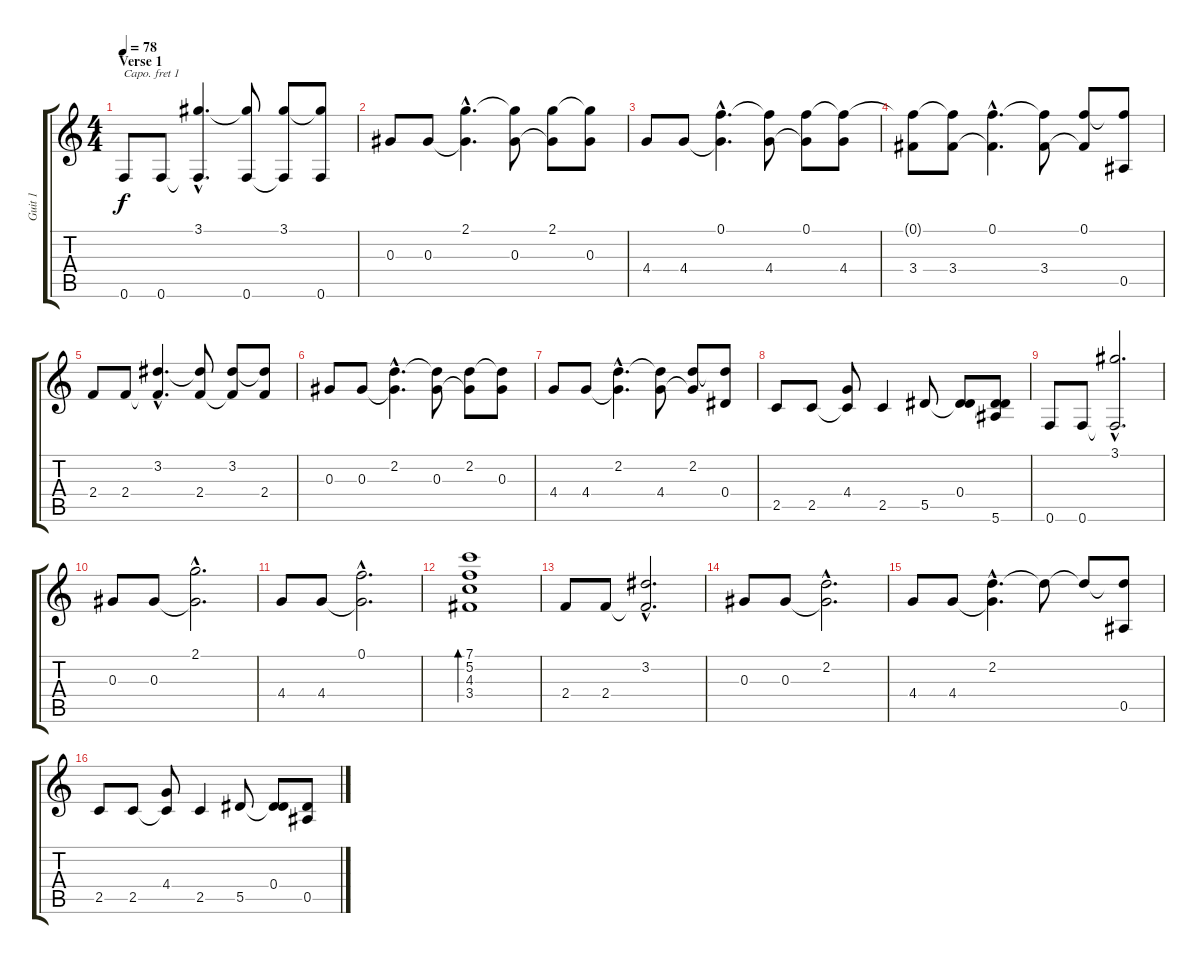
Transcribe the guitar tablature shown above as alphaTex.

\track ("Guit 1 " "Guit 1 ") {instrument electricguitarjazz}
\staff {score tabs}
\capo 1
\tuning (E4 B3 G3 D3 A2 E2) {hide}
\ts (4 4)
\section ("" "Verse 1")
\tempo 78
\clef g2
\ks c
0.6.8{dy f instrument electricguitarjazz} 0.6.8 (3.1{hac} 0.6{hac t}).4{d} (3.1{t} 0.6).8 (3.1 0.6{t}).8 (3.1{t} 0.6).8 |
0.3.8 0.3.8 (2.1{hac} 0.3{hac t}).4{d} (2.1{t} 0.3).8 (2.1 0.3{t}).8 (2.1{t} 0.3).8 |
4.4.8 4.4.8 (0.1{hac} 4.4{hac t}).4{d} (0.1{t} 4.4).8 (0.1 4.4{t}).8 (0.1{t} 4.4).8 |
(0.1{t} 3.4).8 (0.1{t} 3.4).8 (0.1{hac} 3.4{hac t}).4{d} (0.1{t} 3.4).8 (0.1 3.4{t}).8 (0.1{t} 0.5).8 |
2.4.8 2.4.8 (3.2{hac} 2.4{hac t}).4{d} (3.2{t} 2.4).8 (3.2 2.4{t}).8 (3.2{t} 2.4).8 |
0.3.8 0.3.8 (2.2{hac} 0.3{hac t}).4{d} (2.2{t} 0.3).8 (2.2 0.3{t}).8 (2.2{t} 0.3).8 |
4.4.8 4.4.8 (2.2{hac} 4.4{hac t}).4{d} (2.2{t} 4.4).8 (2.2 4.4{t}).8 (2.2{t} 0.4).8 |
2.5.8 2.5.8 (4.4 2.5{t}).8 2.5.4 5.5.8 (0.4 5.5{t}).8 (0.4{t} 5.5{t} 5.6).8 |
\section ("" "")
0.6.8 0.6.8 (3.1{hac} 0.6{hac t}).2{d} |
0.3.8 0.3.8 (2.1{hac} 0.3{hac t}).2{d} |
4.4.8 4.4.8 (0.1{hac} 4.4{hac t}).2{d} |
(7.1 5.2 4.3 3.4).1{bd 120} |
2.4.8 2.4.8 (3.2{hac} 2.4{hac t}).2{d} |
0.3.8 0.3.8 (2.2{hac} 0.3{hac t}).2{d} |
4.4.8 4.4.8 (2.2{hac} 4.4{hac t}).4{d} 2.2{t}.8 2.2{t}.8 (2.2{t} 0.5).8 |
2.5.8 2.5.8 (4.4 2.5{t}).8 2.5.4 5.5.8 (0.4 5.5{t}).8 (0.4{t} 0.5).8
